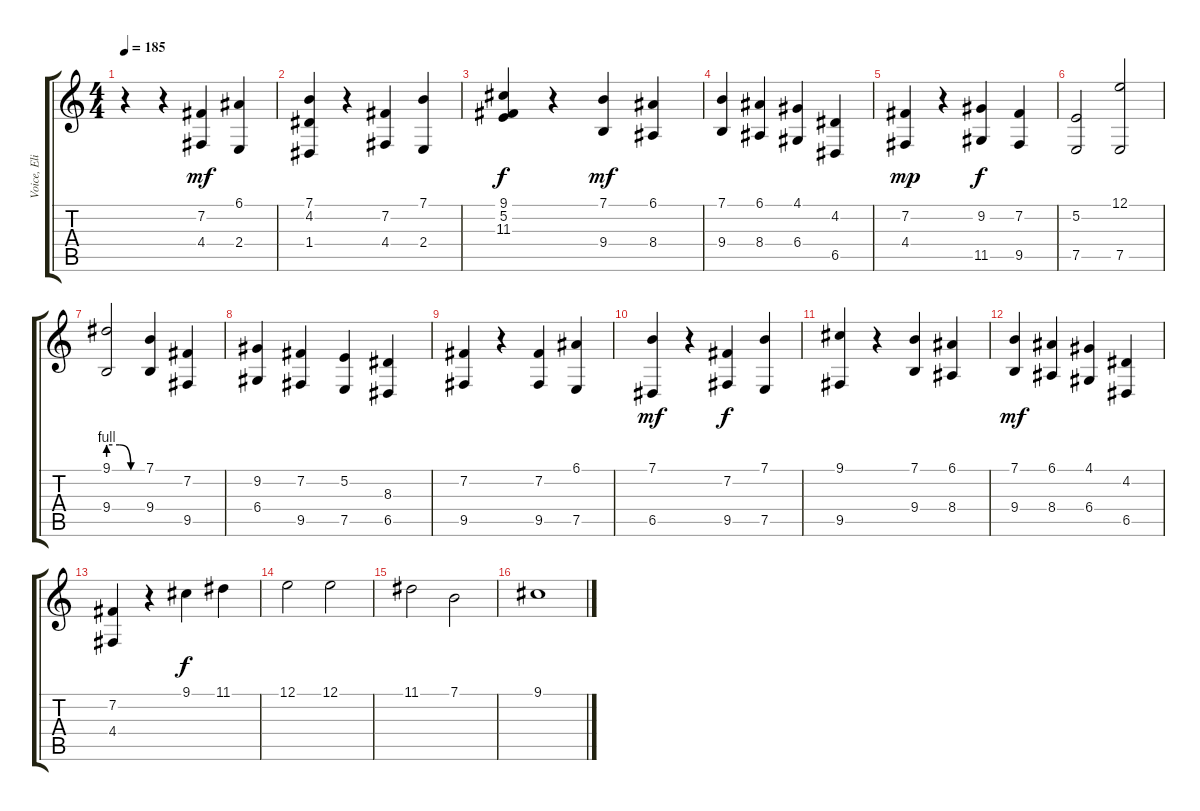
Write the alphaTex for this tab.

\track ("Voice, Elisa C. Martin" "Voice, Eli") {instrument lead1square}
\staff {score tabs}
\tuning (E4 B3 G3 D3 A2 E2) {hide}
\ts (4 4)
\tempo 185
\clef g2
\ks c
r.4{dy f} r.4 (7.2 4.4).4{dy mf} (6.1 2.4).4 |
(7.1 4.2 1.4).4 r.4 (7.2 4.4).4 (7.1 2.4).4 |
(9.1 5.2 11.3).4{dy f} r.4 (7.1 9.4).4{dy mf} (6.1 8.4).4 |
(7.1 9.4).4 (6.1 8.4).4 (4.1 6.4).4 (4.2 6.5).4 |
(7.2 4.4).4{dy mp} r.4 (9.2 11.5).4{dy f} (7.2 9.5).4 |
(5.2 7.5).2 (12.1 7.5).2 |
(9.1{be (custom 0 4 20 4 40 0 60 0)} 9.4).2 (7.1 9.4).4 (7.2 9.5).4 |
(9.2 6.4).4 (7.2 9.5).4 (5.2 7.5).4 (8.3 6.5).4 |
(7.2 9.5).4 r.4 (7.2 9.5).4 (6.1 7.5).4 |
(7.1 6.5).4{dy mf} r.4 (7.2 9.5).4{dy f} (7.1 7.5).4 |
(9.1 9.5).4 r.4 (7.1 9.4).4 (6.1 8.4).4 |
(7.1 9.4).4{dy mf} (6.1 8.4).4 (4.1 6.4).4 (4.2 6.5).4 |
(7.2 4.4).4 r.4 9.1.4{dy f} 11.1.4 |
12.1.2 12.1.2 |
11.1.2 7.1.2 |
9.1.1
